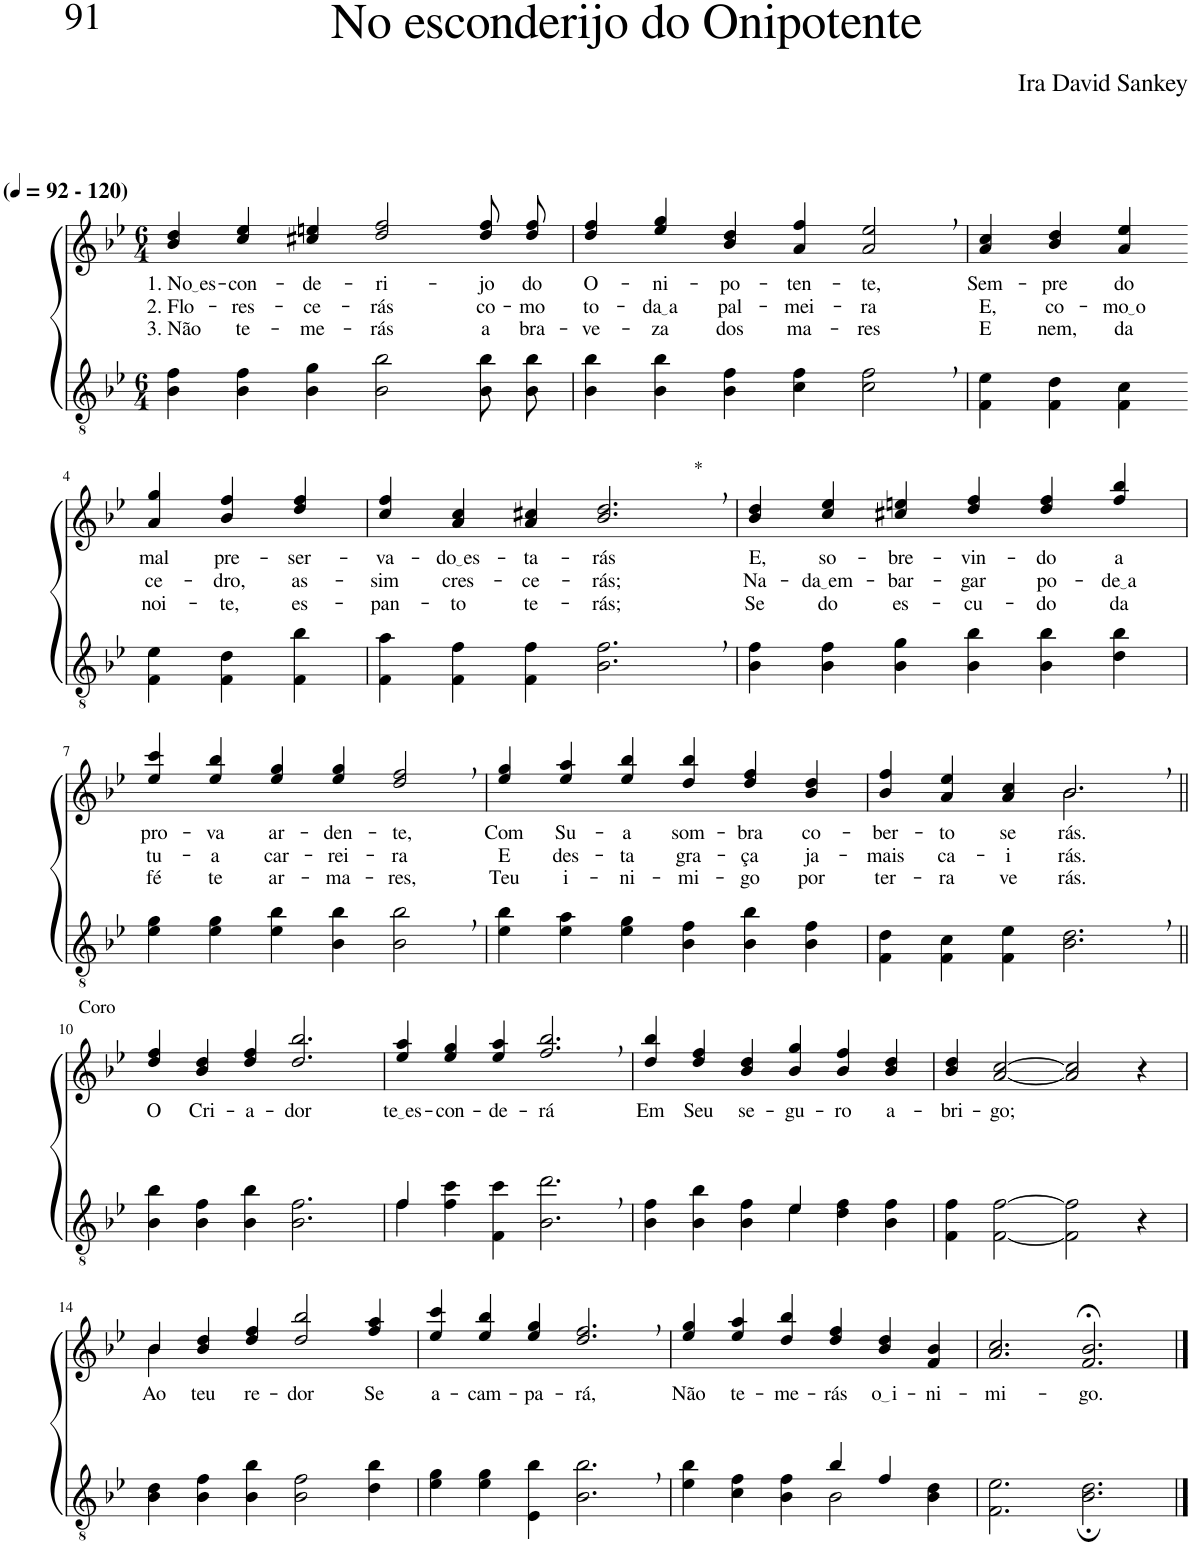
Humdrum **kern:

**kern	**kern	**text	**text	**text
*part2	*part1	*part1	*part1	*part1
*staff2	*staff1	*staff1	*staff1	*staff1
*I"Parte III e IV	*I"Parte I e II	*	*	*
*clefGv2	*clefG2	*	*	*
*Trd5c9	*Trd5c9	*	*	*
*k[b-e-]	*k[b-e-]	*	*	*
*M6/4	*M6/4	*	*	*
*MM92	*MM92	*	*	*
=1	=1	=1	=1	=1
!	!LO:TX:a:B:t=(	!	!	!
!	!LO:TX:a:B:t=- 120)	!	!	!
!	!	!LO:LY:b	!LO:LY:b	!LO:LY:b
4B-\ 4f\	4b-/ 4dd/	1. No es	2. Flo-	3. Não
!	!	!LO:LY:b	!LO:LY:b	!LO:LY:b
4B-\ 4f\	4cc/ 4ee-/	-con-	-res-	te-
!	!	!LO:LY:b	!LO:LY:b	!LO:LY:b
4B-\ 4g\	4cc#X/ 4een/	-de-	-ce-	-me-
!	!	!LO:LY:b	!LO:LY:b	!LO:LY:b
2B-\ 2b-\	2dd/ 2ff/	-ri-	-rás	-rás
!	!	!LO:LY:b	!LO:LY:b	!LO:LY:b
8B-\ 8b-\L	8dd\ 8ff\L	-jo	co-	a
!	!	!LO:LY:b	!LO:LY:b	!LO:LY:b
8B-\ 8b-\J	8dd\ 8ff\J	do	-mo	bra-
=2	=2	=2	=2	=2
!	!	!LO:LY:b	!LO:LY:b	!LO:LY:b
4B-\ 4b-\	4dd/ 4ff/	O-	to-	-ve-
!	!	!LO:LY:b	!LO:LY:b	!LO:LY:b
4B-\ 4b-\	4ee-/ 4gg/	-ni-	da a	-za
!	!	!LO:LY:b	!LO:LY:b	!LO:LY:b
4B-\ 4f\	4b-/ 4dd/	-po-	pal-	dos
!	!	!LO:LY:b	!LO:LY:b	!LO:LY:b
4c\ 4f\	4a/ 4ff/	-ten-	-mei-	ma-
!	!	!LO:LY:b	!LO:LY:b	!LO:LY:b
2c\, 2f\,	2a/, 2ee-/,	-te,	-ra	-res
=3	=3	=3	=3	=3
!	!	!LO:LY:b	!LO:LY:b	!LO:LY:b
4F\ 4e-\	4a/ 4cc/	Sem-	E,	E
!	!	!LO:LY:b	!LO:LY:b	!LO:LY:b
4F\ 4d\	4b-/ 4dd/	-pre	co-	nem,
!	!	!LO:LY:b	!LO:LY:b	!LO:LY:b
4F\ 4c\	4a/ 4ee-/	do	mo o	da
!!LO:LB:g=z
=4-	=4-	=4-	=4-	=4-
!	!	!LO:LY:b	!LO:LY:b	!LO:LY:b
4F\ 4e-\	4a/ 4gg/	mal	ce-	noi-
!	!	!LO:LY:b	!LO:LY:b	!LO:LY:b
4F\ 4d\	4b-/ 4ff/	pre-	-dro,	-te,
!	!	!LO:LY:b	!LO:LY:b	!LO:LY:b
4F\ 4b-\	4dd/ 4ff/	-ser-	as-	es-
=5	=5	=5	=5	=5
!	!	!LO:LY:b	!LO:LY:b	!LO:LY:b
4F\ 4a\	4cc/ 4ff/	-va-	-sim	-pan-
!	!	!LO:LY:b	!LO:LY:b	!LO:LY:b
4F\ 4f\	4a/ 4cc/	do es	cres-	-to
!	!	!LO:LY:b	!LO:LY:b	!LO:LY:b
4F\ 4f\	4a/ 4cc#X/	-ta-	-ce-	te-
!	!LO:TX:a:t=*	!	!	!
!	!	!LO:LY:b	!LO:LY:b	!LO:LY:b
2.B-\, 2.f\,	2.b-/, 2.dd/,	-rás	-rás;	-rás;
=6	=6	=6	=6	=6
!	!	!LO:LY:b	!LO:LY:b	!LO:LY:b
4B-\ 4f\	4b-/ 4dd/	E,	Na-	Se
!	!	!LO:LY:b	!LO:LY:b	!LO:LY:b
4B-\ 4f\	4cc/ 4ee-/	so-	da em	do
!	!	!LO:LY:b	!LO:LY:b	!LO:LY:b
4B-\ 4g\	4cc#X/ 4een/	-bre-	-bar-	es-
!	!	!LO:LY:b	!LO:LY:b	!LO:LY:b
4B-\ 4b-\	4dd/ 4ff/	-vin-	-gar	-cu-
!	!	!LO:LY:b	!LO:LY:b	!LO:LY:b
4B-\ 4b-\	4dd/ 4ff/	-do	po-	-do
!	!	!LO:LY:b	!LO:LY:b	!LO:LY:b
4d\ 4b-\	4ff/ 4bb-/	a	de a	da
!!LO:LB:g=z
=7	=7	=7	=7	=7
!	!	!LO:LY:b	!LO:LY:b	!LO:LY:b
4e-\ 4g\	4ee-/ 4ccc/	pro-	tu-	fé
!	!	!LO:LY:b	!LO:LY:b	!LO:LY:b
4e-\ 4g\	4ee-/ 4bb-/	-va	-a	te
!	!	!LO:LY:b	!LO:LY:b	!LO:LY:b
4e-\ 4b-\	4ee-/ 4gg/	ar-	car-	ar-
!	!	!LO:LY:b	!LO:LY:b	!LO:LY:b
4B-\ 4b-\	4ee-/ 4gg/	-den-	-rei-	-ma-
!	!	!LO:LY:b	!LO:LY:b	!LO:LY:b
2B-\, 2b-\,	2dd/, 2ff/,	-te,	-ra	-res,
=8	=8	=8	=8	=8
!	!	!LO:LY:b	!LO:LY:b	!LO:LY:b
4e-\ 4b-\	4ee-/ 4gg/	Com	E	Teu
!	!	!LO:LY:b	!LO:LY:b	!LO:LY:b
4e-\ 4a\	4ee-/ 4aa/	Su-	des-	i-
!	!	!LO:LY:b	!LO:LY:b	!LO:LY:b
4e-\ 4g\	4ee-/ 4bb-/	-a	-ta	-ni-
!	!	!LO:LY:b	!LO:LY:b	!LO:LY:b
4B-\ 4f\	4dd/ 4bb-/	som-	gra-	-mi-
!	!	!LO:LY:b	!LO:LY:b	!LO:LY:b
4B-\ 4b-\	4dd/ 4ff/	-bra	-ça	-go
!	!	!LO:LY:b	!LO:LY:b	!LO:LY:b
4B-\ 4f\	4b-/ 4dd/	co-	ja-	por
=9	=9	=9	=9	=9
!	!	!LO:LY:b	!LO:LY:b	!LO:LY:b
*	*^	*	*	*
4F\ 4d\	4b-/ 4ff/	2.ryy	-ber-	-mais	ter-
!	!	!	!LO:LY:b	!LO:LY:b	!LO:LY:b
4F\ 4c\	4a/ 4ee-/	.	-to	ca-	-ra
!	!	!	!LO:LY:b	!LO:LY:b	!LO:LY:b
4F\ 4e-\	4a/ 4cc/	.	se-	-i-	ve-
!	!	!	!LO:LY:b	!LO:LY:b	!LO:LY:b
2.B-\, 2.d\,	2.b-,/	2.b-\	-rás.	-rás.	-rás.
!!LO:LB:g=z
=10||	=10||	=10||	=10||	=10||	=10||
!	!LO:TX:a:t=Coro	!	!	!	!
!	!	!	!LO:LY:b	!	!
*	*v	*v	*	*	*
4B-\ 4b-\	4dd/ 4ff/	O	.	.
!	!	!LO:LY:b	!	!
4B-\ 4f\	4b-/ 4dd/	Cri-	.	.
!	!	!LO:LY:b	!	!
4B-\ 4b-\	4dd/ 4ff/	-a-	.	.
!	!	!LO:LY:b	!	!
2.B-\ 2.f\	2.dd/ 2.bb-/	-dor	.	.
=11	=11	=11	=11	=11
*^	*	*	*	*
!	!	!	!LO:LY:b	!	!
4f\	4f/	4ee-/ 4aa/	te es	.	.
!	!	!	!LO:LY:b	!	!
4f\ 4cc\	1ryy	4ee-/ 4gg/	-con-	.	.
!	!	!	!LO:LY:b	!	!
4F\ 4cc\	.	4ee-/ 4aa/	-de-	.	.
!	!	!	!LO:LY:b	!	!
2.B-\, 2.dd\,	.	2.ff/, 2.bb-/,	-rá	.	.
.	4ryy	.	.	.	.
=12	=12	=12	=12	=12	=12
!	!	!	!LO:LY:b	!	!
2.ryy	4B-\ 4f\	4dd/ 4bb-/	Em	.	.
!	!	!	!LO:LY:b	!	!
.	4B-\ 4b-\	4dd/ 4ff/	Seu	.	.
!	!	!	!LO:LY:b	!	!
.	4B-\ 4f\	4b-/ 4dd/	se-	.	.
!	!	!	!LO:LY:b	!	!
4e-/	4e-\	4b-/ 4gg/	-gu-	.	.
!	!	!	!LO:LY:b	!	!
2ryy	4d\ 4f\	4b-/ 4ff/	-ro	.	.
!	!	!	!LO:LY:b	!	!
.	4B-\ 4f\	4b-/ 4dd/	a-	.	.
=13	=13	=13	=13	=13	=13
!	!	!	!LO:LY:b	!	!
*v	*v	*	*	*	*
4F\ 4f\	4b-/ 4dd/	-bri-	.	.
!	!	!LO:LY:b	!	!
[2F\ [2f\	[2a/ [2cc/	-go;	.	.
2F\] 2f\]	2a/] 2cc/]	.	.	.
4r	4r	.	.	.
!!LO:LB:g=z
=14	=14	=14	=14	=14
*	*^	*	*	*
!	!	!	!LO:LY:b	!	!
4B-\ 4d\	4b-/	4b-\	Ao	.	.
!	!	!	!LO:LY:b	!	!
4B-\ 4f\	4b-/ 4dd/	1ryy	teu	.	.
!	!	!	!LO:LY:b	!	!
4B-\ 4b-\	4dd/ 4ff/	.	re-	.	.
!	!	!	!LO:LY:b	!	!
2B-\ 2f\	2dd/ 2bb-/	.	-dor	.	.
!	!	!	!LO:LY:b	!	!
4d\ 4b-\	4ff/ 4aa/	4ryy	Se	.	.
=15	=15	=15	=15	=15	=15
!	!	!	!LO:LY:b	!	!
*	*v	*v	*	*	*
4e-\ 4g\	4ee-/ 4ccc/	a-	.	.
!	!	!LO:LY:b	!	!
4e-\ 4g\	4ee-/ 4bb-/	-cam-	.	.
!	!	!LO:LY:b	!	!
4E-\ 4b-\	4ee-/ 4gg/	-pa-	.	.
!	!	!LO:LY:b	!	!
2.B-\, 2.b-\,	2.dd/, 2.ff/,	-rá,	.	.
=16	=16	=16	=16	=16
*^	*	*	*	*
!	!	!	!LO:LY:b	!	!
2.ryy	4e-\ 4b-\	4ee-/ 4gg/	Não	.	.
!	!	!	!LO:LY:b	!	!
.	4c\ 4f\	4ee-/ 4aa/	te-	.	.
!	!	!	!LO:LY:b	!	!
.	4B-\ 4f\	4dd/ 4bb-/	-me-	.	.
!	!	!	!LO:LY:b	!	!
4b-/	2B-\	4dd/ 4ff/	-rás	.	.
!	!	!	!LO:LY:b	!	!
4f/	.	4b-/ 4dd/	o i	.	.
!	!	!	!LO:LY:b	!	!
4ryy	4B-\ 4d\	4f/ 4b-/	-ni-	.	.
=17	=17	=17	=17	=17	=17
!	!	!	!LO:LY:b	!	!
*v	*v	*	*	*	*
2.F\ 2.e-\	2.a/ 2.cc/	-mi-	.	.
!	!	!LO:LY:b	!	!
2.B-\; 2.d\;	2.f/;< 2.b-/;<	-go.	.	.
==	==	==	==	==
*-	*-	*-	*-	*-
